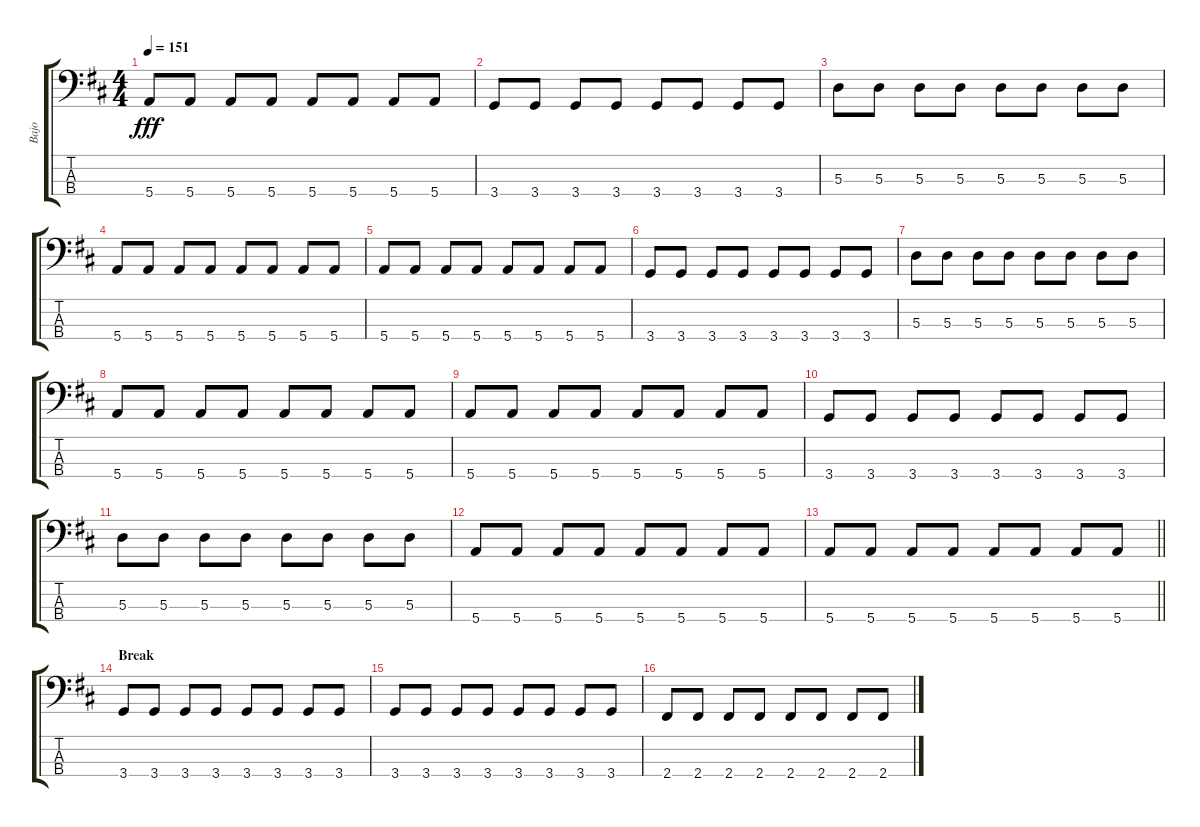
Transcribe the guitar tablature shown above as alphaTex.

\track ("Bajo " "Bajo ") {instrument electricbassfinger}
\staff {score tabs}
\tuning (G2 D2 A1 E1) {hide}
\ts (4 4)
\tempo 151
\clef f4
\ks d
5.4.8{dy fff} 5.4.8 5.4.8 5.4.8 5.4.8 5.4.8 5.4.8 5.4.8 |
3.4.8 3.4.8 3.4.8 3.4.8 3.4.8 3.4.8 3.4.8 3.4.8 |
5.3.8 5.3.8 5.3.8 5.3.8 5.3.8 5.3.8 5.3.8 5.3.8 |
5.4.8 5.4.8 5.4.8 5.4.8 5.4.8 5.4.8 5.4.8 5.4.8 |
5.4.8 5.4.8 5.4.8 5.4.8 5.4.8 5.4.8 5.4.8 5.4.8 |
3.4.8 3.4.8 3.4.8 3.4.8 3.4.8 3.4.8 3.4.8 3.4.8 |
5.3.8 5.3.8 5.3.8 5.3.8 5.3.8 5.3.8 5.3.8 5.3.8 |
5.4.8 5.4.8 5.4.8 5.4.8 5.4.8 5.4.8 5.4.8 5.4.8 |
5.4.8 5.4.8 5.4.8 5.4.8 5.4.8 5.4.8 5.4.8 5.4.8 |
3.4.8 3.4.8 3.4.8 3.4.8 3.4.8 3.4.8 3.4.8 3.4.8 |
5.3.8 5.3.8 5.3.8 5.3.8 5.3.8 5.3.8 5.3.8 5.3.8 |
5.4.8 5.4.8 5.4.8 5.4.8 5.4.8 5.4.8 5.4.8 5.4.8 |
\barLineRight lightlight
5.4.8 5.4.8 5.4.8 5.4.8 5.4.8 5.4.8 5.4.8 5.4.8 |
\section ("" "Break")
3.4.8 3.4.8 3.4.8 3.4.8 3.4.8 3.4.8 3.4.8 3.4.8 |
3.4.8 3.4.8 3.4.8 3.4.8 3.4.8 3.4.8 3.4.8 3.4.8 |
2.4.8 2.4.8 2.4.8 2.4.8 2.4.8 2.4.8 2.4.8 2.4.8
